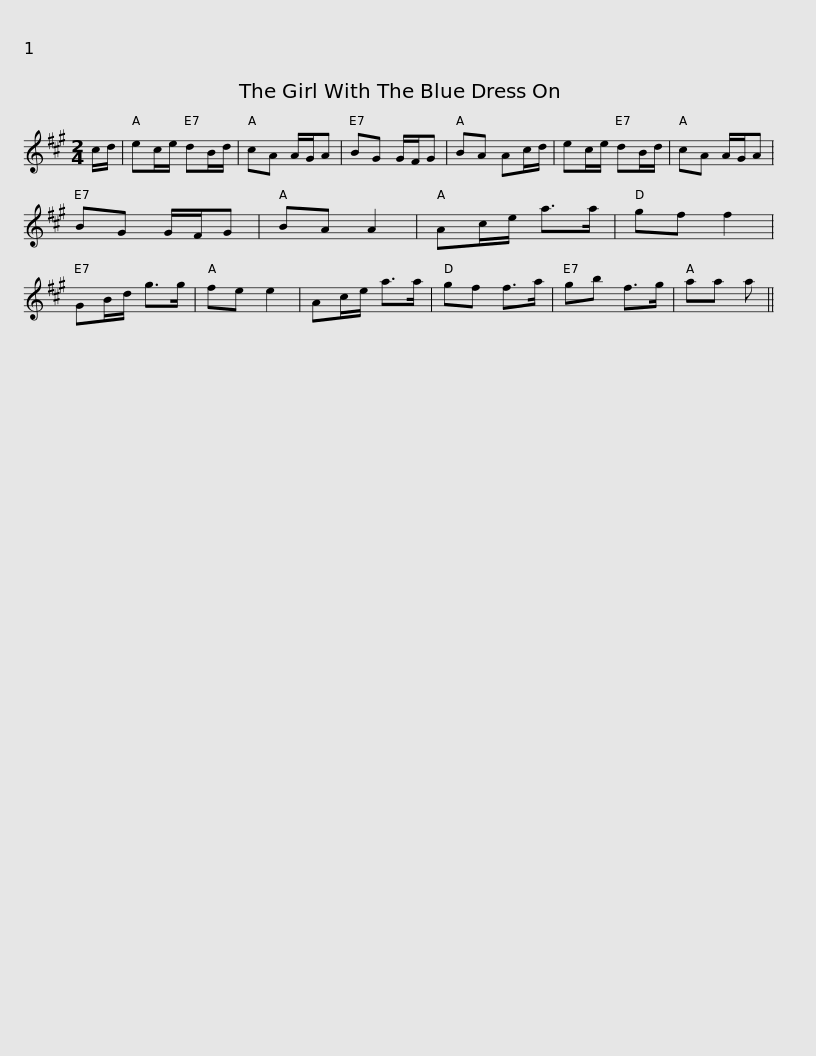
X:1
L:1/8
M:2/4
I:linebreak $
K:A
V:1 treble
V:1
 c/d/ | ec/e/ dB/d/ | cA A/G/A | BG G/F/G | BA Ac/d/ | %5
 ec/e/ dB/d/ | cA A/G/A | BG G/F/G | BA A2 |$ Ac/e/ a>a | %10
 gf f2 | GB/d/ g>g | fe e2 | Ac/e/ a>a | gf f>a | %15
 gb f>g | aa a || %17
